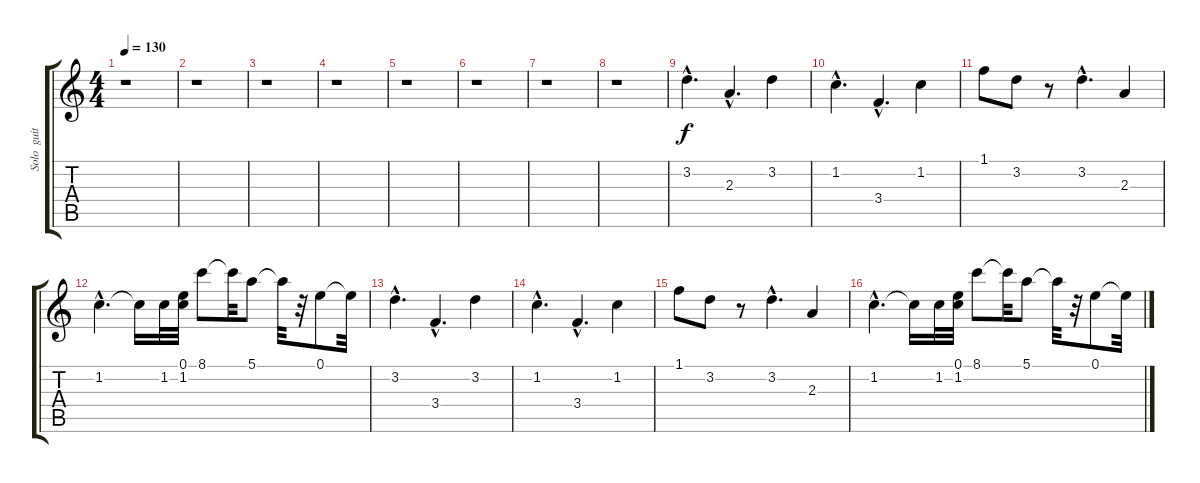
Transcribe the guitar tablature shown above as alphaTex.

\track ("Solo  guitarra" "Solo  guit") {instrument electricguitarjazz}
\staff {score tabs}
\tuning (E4 B3 G3 D3 A2 E2) {hide}
\ts (4 4)
\tempo 130
\clef g2
\ks c
r.1{dy f} |
r.1 |
r.1 |
r.1 |
r.1 |
r.1 |
r.1 |
r.1 |
3.2{hac}.4{d} 2.3{hac}.4{d} 3.2.4 |
1.2{hac}.4{d} 3.4{hac}.4{d} 1.2.4 |
1.1.8 3.2.8 r.8 3.2{hac}.4{d} 2.3.4 |
1.2{hac}.4{d} 1.2{t}.16 1.2.32 (0.1 1.2).32 8.1.8 8.1{t}.32 5.1.8 5.1{t}.32 r.32 0.1.8 0.1{t}.32 |
3.2{hac}.4{d} 3.4{hac}.4{d} 3.2.4 |
1.2{hac}.4{d} 3.4{hac}.4{d} 1.2.4 |
1.1.8 3.2.8 r.8 3.2{hac}.4{d} 2.3.4 |
1.2{hac}.4{d} 1.2{t}.16 1.2.32 (0.1 1.2).32 8.1.8 8.1{t}.32 5.1.8 5.1{t}.32 r.32 0.1.8 0.1{t}.32
